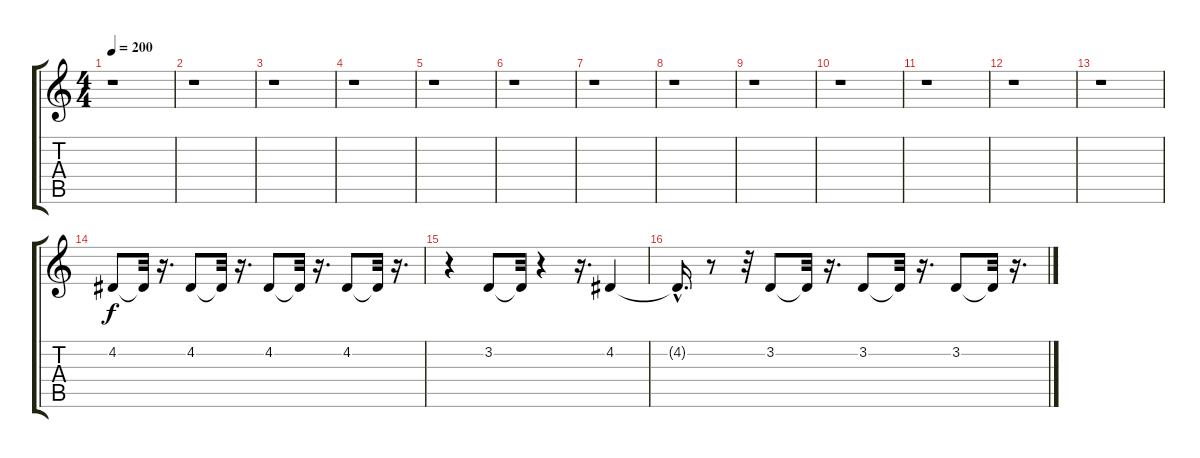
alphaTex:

\track "" {instrument clarinet}
\staff {score tabs}
\tuning (E4 B3 G3 D3 A2 E2) {hide}
\ts (4 4)
\tempo 200
\clef g2
\ks c
r.1{dy f} |
r.1 |
r.1 |
r.1 |
r.1 |
r.1 |
r.1 |
r.1 |
r.1 |
r.1 |
r.1 |
r.1 |
r.1 |
4.2.8 4.2{t}.32 r.16{d} 4.2.8 4.2{t}.32 r.16{d} 4.2.8 4.2{t}.32 r.16{d} 4.2.8 4.2{t}.32 r.16{d} |
r.4 3.2.8 3.2{t}.32 r.4 r.16{d} 4.2.4 |
4.2{hac t}.16{d} r.8 r.32 3.2.8 3.2{t}.32 r.16{d} 3.2.8 3.2{t}.32 r.16{d} 3.2.8 3.2{t}.32 r.16{d}
